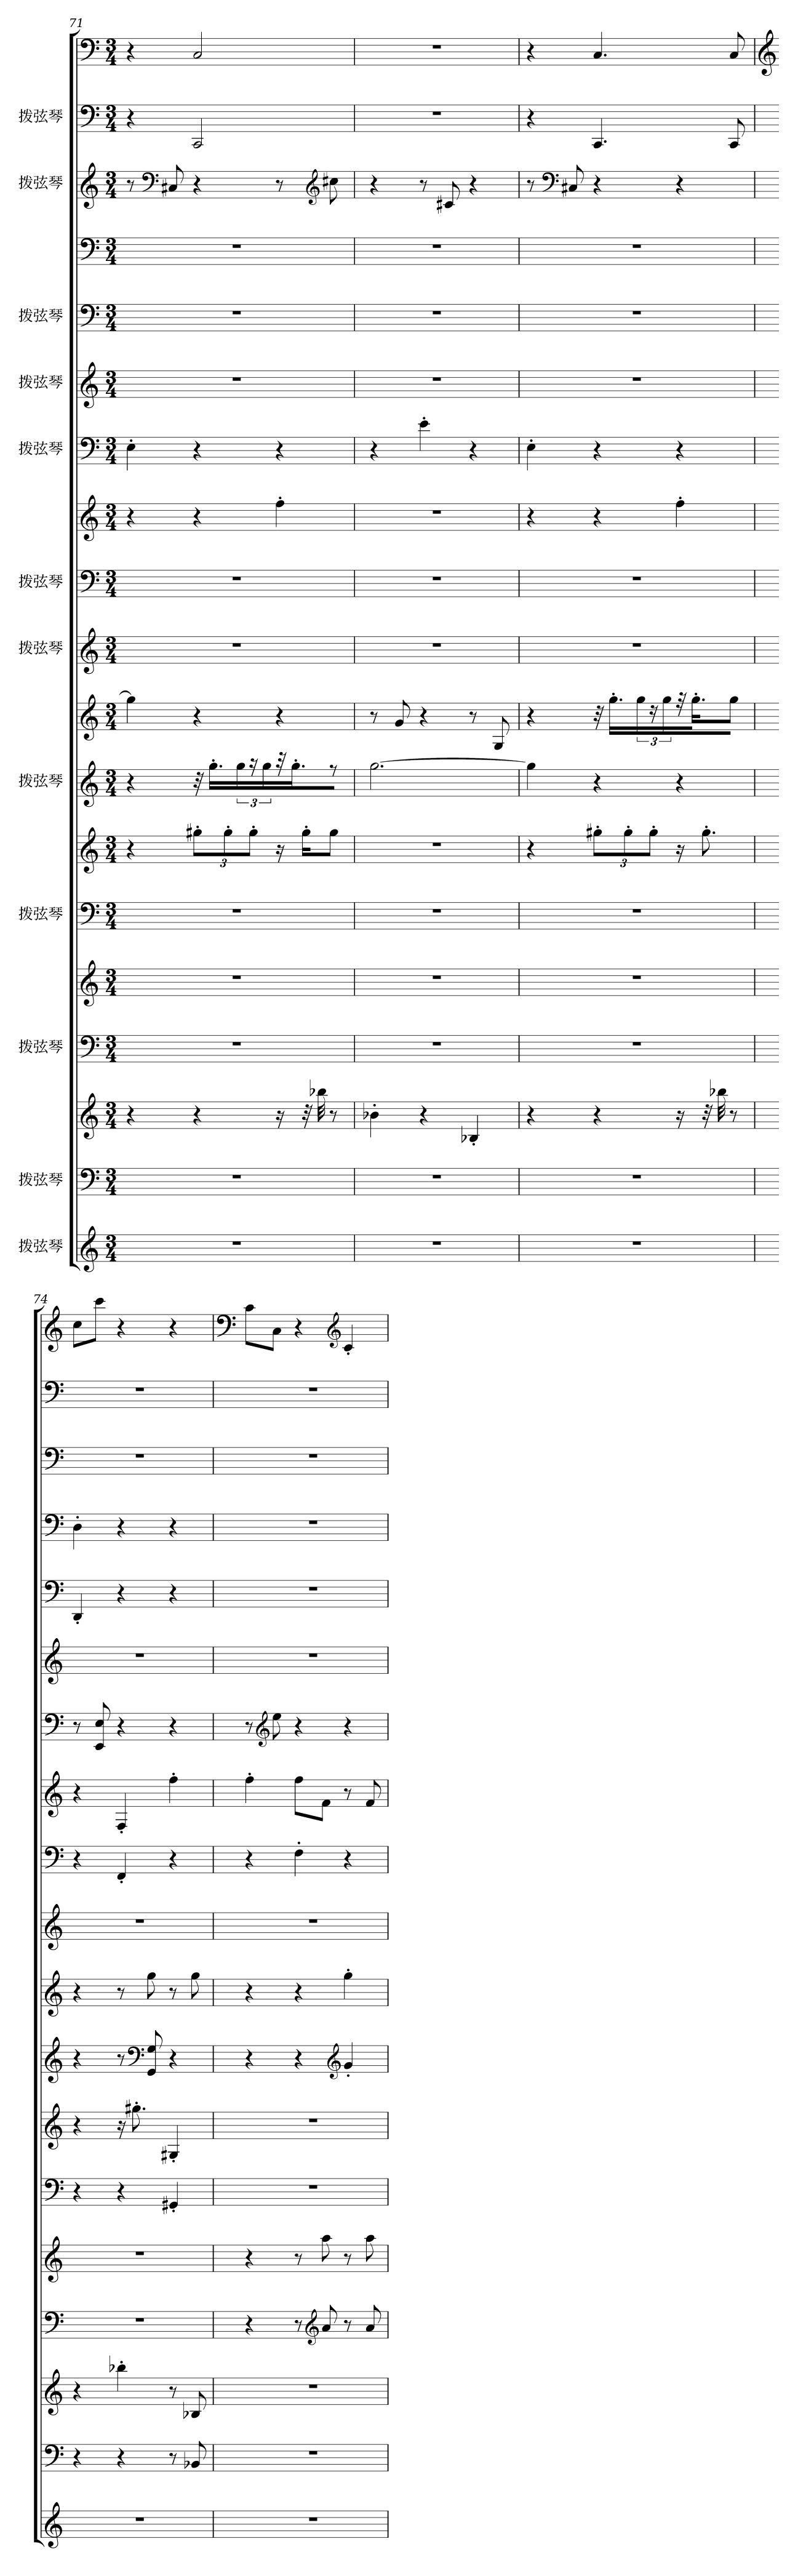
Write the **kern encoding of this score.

**kern	**kern	**kern	**kern	**kern	**kern	**kern	**kern	**kern	**kern	**kern	**kern	**kern	**kern	**kern	**kern	**kern	**kern	**kern
*part12	*part11	*part11	*part10	*part10	*part9	*part9	*part8	*part8	*part7	*part6	*part6	*part5	*part4	*part3	*part3	*part2	*part1	*part1
*staff19	*staff18	*staff17	*staff16	*staff15	*staff14	*staff13	*staff12	*staff11	*staff10	*staff9	*staff8	*staff7	*staff6	*staff5	*staff4	*staff3	*staff2	*staff1
*I"拨弦琴	*I"拨弦琴	*	*I"拨弦琴	*	*I"拨弦琴	*	*I"拨弦琴	*	*I"拨弦琴	*I"拨弦琴	*	*I"拨弦琴	*I"拨弦琴	*I"拨弦琴	*	*I"拨弦琴	*I"拨弦琴	*
!!LO:PB:g=z
*clefG2	*clefF4	*clefG2	*clefF4	*clefG2	*clefF4	*clefG2	*clefG2	*clefG2	*clefG2	*clefF4	*clefG2	*clefF4	*clefG2	*clefF4	*clefF4	*clefG2	*clefF4	*clefF4
*k[]	*k[]	*k[]	*k[]	*k[]	*k[]	*k[]	*k[]	*k[]	*k[]	*k[]	*k[]	*k[]	*k[]	*k[]	*k[]	*k[]	*k[]	*k[]
*M3/4	*M3/4	*M3/4	*M3/4	*M3/4	*M3/4	*M3/4	*M3/4	*M3/4	*M3/4	*M3/4	*M3/4	*M3/4	*M3/4	*M3/4	*M3/4	*M3/4	*M3/4	*M3/4
=71	=71	=71	=71	=71	=71	=71	=71	=71	=71	=71	=71	=71	=71	=71	=71	=71	=71	=71
2.r	2.r	4r	2.r	2.r	2.r	4r	4r	4gg\]	2.r	2.r	4r	4E'\	2.r	2.r	2.r	8r	4r	4r
*	*	*	*	*	*	*	*	*	*	*	*	*	*	*	*	*clefF4	*	*
.	.	.	.	.	.	.	.	.	.	.	.	.	.	.	.	8C#X/	.	.
*	*	*	*	*	*	*Xbrackettup	*	*	*	*	*	*	*	*	*	*	*	*
.	.	4r	.	.	.	12gg#X'\L	32r	4r	.	.	4r	4r	.	.	.	4r	2CC/	2C/
.	.	.	.	.	.	.	16.gg'\LL	.	.	.	.	.	.	.	.	.	.	.
.	.	.	.	.	.	12gg#'\	.	.	.	.	.	.	.	.	.	.	.	.
.	.	.	.	.	.	.	24gg\JJ	.	.	.	.	.	.	.	.	.	.	.
.	.	.	.	.	.	12gg#'\J	24r	.	.	.	.	.	.	.	.	.	.	.
.	.	.	.	.	.	.	24gg\	.	.	.	.	.	.	.	.	.	.	.
.	.	16r	.	.	.	16r	32r	4r	.	.	4ff'\	4r	.	.	.	8r	.	.
.	.	.	.	.	.	.	16.gg'\	.	.	.	.	.	.	.	.	.	.	.
.	.	32r	.	.	.	16gg#'\KL	.	.	.	.	.	.	.	.	.	.	.	.
.	.	32bb-X\	.	.	.	.	.	.	.	.	.	.	.	.	.	.	.	.
*	*	*	*	*	*	*	*	*	*	*	*	*	*	*	*	*clefG2	*	*
.	.	8r	.	.	.	8gg#\J	8r	.	.	.	.	.	.	.	.	8cc#X\	.	.
=72	=72	=72	=72	=72	=72	=72	=72	=72	=72	=72	=72	=72	=72	=72	=72	=72	=72	=72
2.r	2.r	4b-X'\	2.r	2.r	2.r	2.r	[2.gg\	8r	2.r	2.r	2.r	4r	2.r	2.r	2.r	4r	2.r	2.r
.	.	.	.	.	.	.	.	8g/	.	.	.	.	.	.	.	.	.	.
.	.	4r	.	.	.	.	.	4r	.	.	.	4e'\	.	.	.	8r	.	.
.	.	.	.	.	.	.	.	.	.	.	.	.	.	.	.	8c#X/	.	.
.	.	4B-X'/	.	.	.	.	.	8r	.	.	.	4r	.	.	.	4r	.	.
.	.	.	.	.	.	.	.	8G/	.	.	.	.	.	.	.	.	.	.
=73	=73	=73	=73	=73	=73	=73	=73	=73	=73	=73	=73	=73	=73	=73	=73	=73	=73	=73
2.r	2.r	4r	2.r	2.r	2.r	4r	4gg\]	4r	2.r	2.r	4r	4E'\	2.r	2.r	2.r	8r	4r	4r
*	*	*	*	*	*	*	*	*	*	*	*	*	*	*	*	*clefF4	*	*
.	.	.	.	.	.	.	.	.	.	.	.	.	.	.	.	8C#X/	.	.
.	.	4r	.	.	.	12gg#X'\L	4r	32r	.	.	4r	4r	.	.	.	4r	4.CC/	4.C/
.	.	.	.	.	.	.	.	16.gg'\LL	.	.	.	.	.	.	.	.	.	.
.	.	.	.	.	.	12gg#'\	.	.	.	.	.	.	.	.	.	.	.	.
.	.	.	.	.	.	.	.	24gg\JJ	.	.	.	.	.	.	.	.	.	.
.	.	.	.	.	.	12gg#'\J	.	24r	.	.	.	.	.	.	.	.	.	.
.	.	.	.	.	.	.	.	24gg\	.	.	.	.	.	.	.	.	.	.
.	.	16r	.	.	.	16r	4r	32r	.	.	4ff'\	4r	.	.	.	4r	.	.
.	.	.	.	.	.	.	.	16.gg'\KL	.	.	.	.	.	.	.	.	.	.
.	.	32r	.	.	.	8.gg#'\	.	.	.	.	.	.	.	.	.	.	.	.
.	.	32bb-X\	.	.	.	.	.	.	.	.	.	.	.	.	.	.	.	.
.	.	8r	.	.	.	.	.	8gg\J	.	.	.	.	.	.	.	.	8CC/	8C/
!!LO:PB:g=z
=74	=74	=74	=74	=74	=74	=74	=74	=74	=74	=74	=74	=74	=74	=74	=74	=74	=74	=74
*	*	*	*	*	*	*	*	*	*	*	*	*	*	*	*	*	*	*clefG2
2.r	4r	4r	2.r	2.r	4r	4r	4r	4r	2.r	4r	4r	8r	2.r	4DD'/	4D'\	2.r	2.r	8cc\L
.	.	.	.	.	.	.	.	.	.	.	.	8EE/ 8E/	.	.	.	.	.	8ccc\J
.	4r	4bb-X'\	.	.	4r	16r	8r	8r	.	4FF'/	4F'/	4r	.	4r	4r	.	.	4r
.	.	.	.	.	.	8.gg#X'\	.	.	.	.	.	.	.	.	.	.	.	.
*	*	*	*	*	*	*	*clefF4	*	*	*	*	*	*	*	*	*	*	*
.	.	.	.	.	.	.	8GG/ 8G/	8gg\	.	.	.	.	.	.	.	.	.	.
.	8r	8r	.	.	4GG#X'/	4G#X'/	4r	8r	.	4r	4ff'\	4r	.	4r	4r	.	.	4r
.	8BB-X/	8B-X/	.	.	.	.	.	8gg\	.	.	.	.	.	.	.	.	.	.
=75	=75	=75	=75	=75	=75	=75	=75	=75	=75	=75	=75	=75	=75	=75	=75	=75	=75	=75
*	*	*	*	*	*	*	*	*	*	*	*	*	*	*	*	*	*	*clefF4
2.r	2.r	2.r	4r	4r	2.r	2.r	4r	4r	2.r	4r	4ff'\	8r	2.r	2.r	2.r	2.r	2.r	8c\L
*	*	*	*	*	*	*	*	*	*	*	*	*clefG2	*	*	*	*	*	*
.	.	.	.	.	.	.	.	.	.	.	.	8ee\	.	.	.	.	.	8C\J
.	.	.	8r	8r	.	.	4r	4r	.	4F'\	8ff\L	4r	.	.	.	.	.	4r
*	*	*	*clefG2	*	*	*	*	*	*	*	*	*	*	*	*	*	*	*
.	.	.	8a/	8aa\	.	.	.	.	.	.	8f\J	.	.	.	.	.	.	.
*	*	*	*	*	*	*	*clefG2	*	*	*	*	*	*	*	*	*	*	*clefG2
.	.	.	8r	8r	.	.	4g'/	4gg'\	.	4r	8r	4r	.	.	.	.	.	4c'/
.	.	.	8a/	8aa\	.	.	.	.	.	.	8f/	.	.	.	.	.	.	.
=	=	=	=	=	=	=	=	=	=	=	=	=	=	=	=	=	=	=
*-	*-	*-	*-	*-	*-	*-	*-	*-	*-	*-	*-	*-	*-	*-	*-	*-	*-	*-
